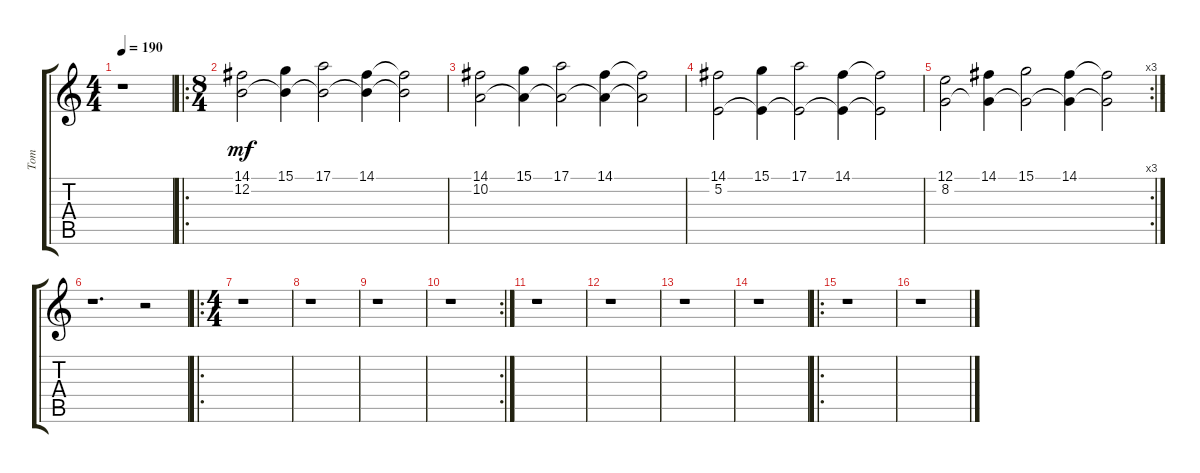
\track ("Tom" "Tom") {instrument acousticgrandpiano}
\staff {score tabs}
\tuning (E4 B3 G3 D3 A2 E2) {hide}
\ts (4 4)
\tempo 190
\clef g2
\ks c
r.1{dy mf} |
\ro
\ts (8 4)
\section ("" "")
(14.1 12.2).2 (15.1 12.2{t}).4 (17.1 12.2{t}).2 (14.1 12.2{t}).4 (14.1{t} 12.2{t}).2 |
(14.1 10.2).2 (15.1 10.2{t}).4 (17.1 10.2{t}).2 (14.1 10.2{t}).4 (14.1{t} 10.2{t}).2 |
(14.1 5.2).2 (15.1 5.2{t}).4 (17.1 5.2{t}).2 (14.1 5.2{t}).4 (14.1{t} 5.2{t}).2 |
\rc 3
(12.1 8.2).2 (14.1 8.2{t}).4 (15.1 8.2{t}).2 (14.1 8.2{t}).4 (14.1{t} 8.2{t}).2 |
\section ("" "")
r.1{d} r.2 |
\ro
\ts (4 4)
\section ("" "")
r.1 |
r.1 |
r.1 |
\rc 2
r.1 |
\section ("" "")
r.1 |
r.1 |
r.1 |
r.1 |
\ro
\section ("" "")
r.1 |
r.1
